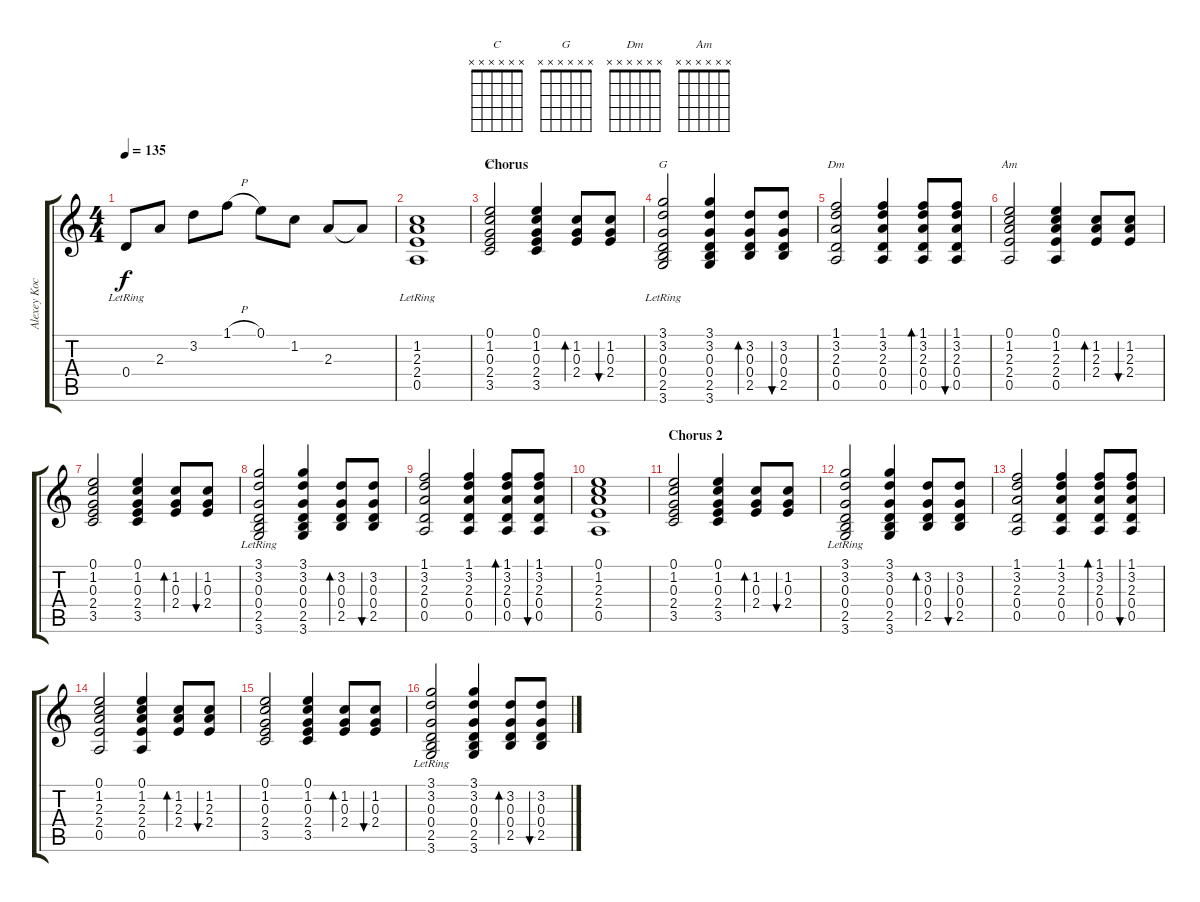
\track ("Alexey Kochergin" "Alexey Koc") {instrument acousticguitarnylon}
\staff {score tabs}
\tuning (E4 B3 G3 D3 A2 E2) {hide}
\chord ("C" x x x x x x)
\chord ("G" x x x x x x)
\chord ("Dm" x x x x x x)
\chord ("Am" x x x x x x)
\ts (4 4)
\tempo 135
\clef g2
\ks c
0.4{lr}.8{dy f} 2.3.8 3.2.8 1.1{h}.8 0.1.8 1.2.8 2.3.8 2.3{t}.8 |
(1.2 2.3 2.4 0.5{lr}).1 |
\section ("" "Chorus")
(0.1 1.2 0.3 2.4 3.5).2{ch "C"} (0.1 1.2 0.3 2.4 3.5).4 (1.2 0.3 2.4).8{bd 60} (1.2 0.3 2.4).8{bu 60} |
(3.1 3.2 0.3 0.4 2.5 3.6{lr}).2{ch "G"} (3.1 3.2 0.3 0.4 2.5 3.6).4 (3.2 0.3 0.4 2.5).8{bd 60} (3.2 0.3 0.4 2.5).8{bu 60} |
(1.1 3.2 2.3 0.4 0.5).2{ch "Dm"} (1.1 3.2 2.3 0.4 0.5).4 (1.1 3.2 2.3 0.4 0.5).8{bd 60} (1.1 3.2 2.3 0.4 0.5).8{bu 60} |
(0.1 1.2 2.3 2.4 0.5).2{ch "Am"} (0.1 1.2 2.3 2.4 0.5).4 (1.2 2.3 2.4).8{bd 60} (1.2 2.3 2.4).8{bu 60} |
(0.1 1.2 0.3 2.4 3.5).2 (0.1 1.2 0.3 2.4 3.5).4 (1.2 0.3 2.4).8{bd 60} (1.2 0.3 2.4).8{bu 60} |
(3.1 3.2 0.3 0.4 2.5 3.6{lr}).2 (3.1 3.2 0.3 0.4 2.5 3.6).4 (3.2 0.3 0.4 2.5).8{bd 60} (3.2 0.3 0.4 2.5).8{bu 60} |
(1.1 3.2 2.3 0.4 0.5).2 (1.1 3.2 2.3 0.4 0.5).4 (1.1 3.2 2.3 0.4 0.5).8{bd 60} (1.1 3.2 2.3 0.4 0.5).8{bu 60} |
(0.1 1.2 2.3 2.4 0.5).1 |
\section ("" "Chorus 2")
(0.1 1.2 0.3 2.4 3.5).2 (0.1 1.2 0.3 2.4 3.5).4 (1.2 0.3 2.4).8{bd 60} (1.2 0.3 2.4).8{bu 60} |
(3.1 3.2 0.3 0.4 2.5 3.6{lr}).2 (3.1 3.2 0.3 0.4 2.5 3.6).4 (3.2 0.3 0.4 2.5).8{bd 60} (3.2 0.3 0.4 2.5).8{bu 60} |
(1.1 3.2 2.3 0.4 0.5).2 (1.1 3.2 2.3 0.4 0.5).4 (1.1 3.2 2.3 0.4 0.5).8{bd 60} (1.1 3.2 2.3 0.4 0.5).8{bu 60} |
(0.1 1.2 2.3 2.4 0.5).2 (0.1 1.2 2.3 2.4 0.5).4 (1.2 2.3 2.4).8{bd 60} (1.2 2.3 2.4).8{bu 60} |
(0.1 1.2 0.3 2.4 3.5).2 (0.1 1.2 0.3 2.4 3.5).4 (1.2 0.3 2.4).8{bd 60} (1.2 0.3 2.4).8{bu 60} |
(3.1 3.2 0.3 0.4 2.5 3.6{lr}).2 (3.1 3.2 0.3 0.4 2.5 3.6).4 (3.2 0.3 0.4 2.5).8{bd 60} (3.2 0.3 0.4 2.5).8{bu 60}
